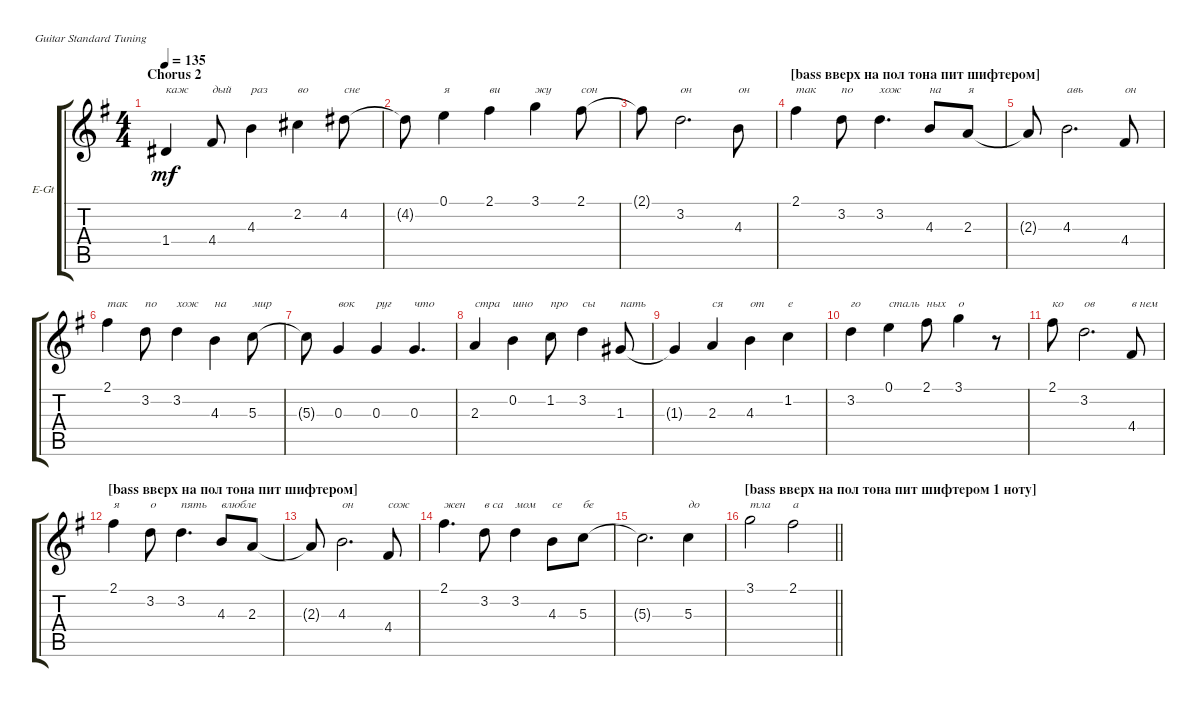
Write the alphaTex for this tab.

\bracketExtendMode groupsimilarinstruments
\firstSystemTrackNameOrientation horizontal
\otherSystemsTrackNameOrientation horizontal
\track ("voice 1 (Artur Potemkin)" "E-Gt") {instrument electricguitarclean}
\staff {score tabs}
\tuning (E4 B3 G3 D3 A2 E2)
\ts (4 4)
\section ("" "Chorus 2")
\tempo 135
\clef g2
\scale
0.333333
\ks eminor
1.4.4{txt "каж" dy mf} 4.4.8{txt "дый"} 4.3.4{txt "раз"} 2.2.4{txt "во"} 4.2.8{txt "сне"} |
\scale
0.333333 4.2{t}.8 0.1.4{txt "я "} 2.1.4{txt "ви"} 3.1.4{txt "жу"} 2.1.8{txt "сон"} |
\scale
0.333333 2.1{t}.8 3.2.2{d txt "он"} 4.3.8{txt "он"} |
\section ("" "[bass вверх на пол тона пит шифтером]")
\scale
0.333333 2.1.4{txt "так"} 3.2.8{txt "по"} 3.2.4{d txt "хож"} 4.3.8{txt "на"} 2.3.8{txt "я"} |
\scale
0.333333 2.3{t}.8 4.3.2{d txt "авь"} 4.4.8{txt "он"} |
\scale
0.333333 2.1.4{txt "так"} 3.2.8{txt "по"} 3.2.4{txt "хож"} 4.3.4{txt "на"} 5.3.8{txt "мир"} |
\scale
0.333333 5.3{t}.8 0.3.4{txt "вок"} 0.3.4{txt "руг"} 0.3.4{d txt "что"} |
\scale
0.333333 2.3.4{txt "стра"} 0.2.4{txt "шно"} 1.2.8{txt "про"} 3.2.4{txt "сы"} 1.3.8{txt "пать"} |
\scale
0.333333 1.3{t}.4 2.3.4{txt "ся"} 4.3.4{txt "от"} 1.2.4{txt "е"} |
\scale
0.333333 3.2.4{txt "го"} 0.1.4{txt "сталь"} 2.1.8{txt "ных"} 3.1.4{txt "о"} r.8 |
\scale
0.333333 2.1.8{txt "ко"} 3.2.2{d txt "ов"} 4.4.8{txt "в нем"} |
\section ("" "[bass вверх на пол тона пит шифтером]")
\scale
0.333333 2.1.4{txt "я"} 3.2.8{txt "о"} 3.2.4{d txt "пять"} 4.3.8{txt "влюбле"} 2.3.8 |
\scale
0.333333 2.3{t}.8 4.3.2{d txt "он"} 4.4.8{txt "сож"} |
\scale
0.333333 2.1.4{d txt "жен"} 3.2.8{txt "в са"} 3.2.4{txt "мом"} 4.3.8{txt "се"} 5.3.8{txt "бе"} |
\scale
0.243028 5.3{t}.2{d} 5.3.4{txt "до"} |
\section ("" "[bass вверх на пол тона пит шифтером 1 ноту]")
\scale
0.243028
\barLineRight lightlight
3.1.2{txt "тла"} 2.1.2{txt "а"}
